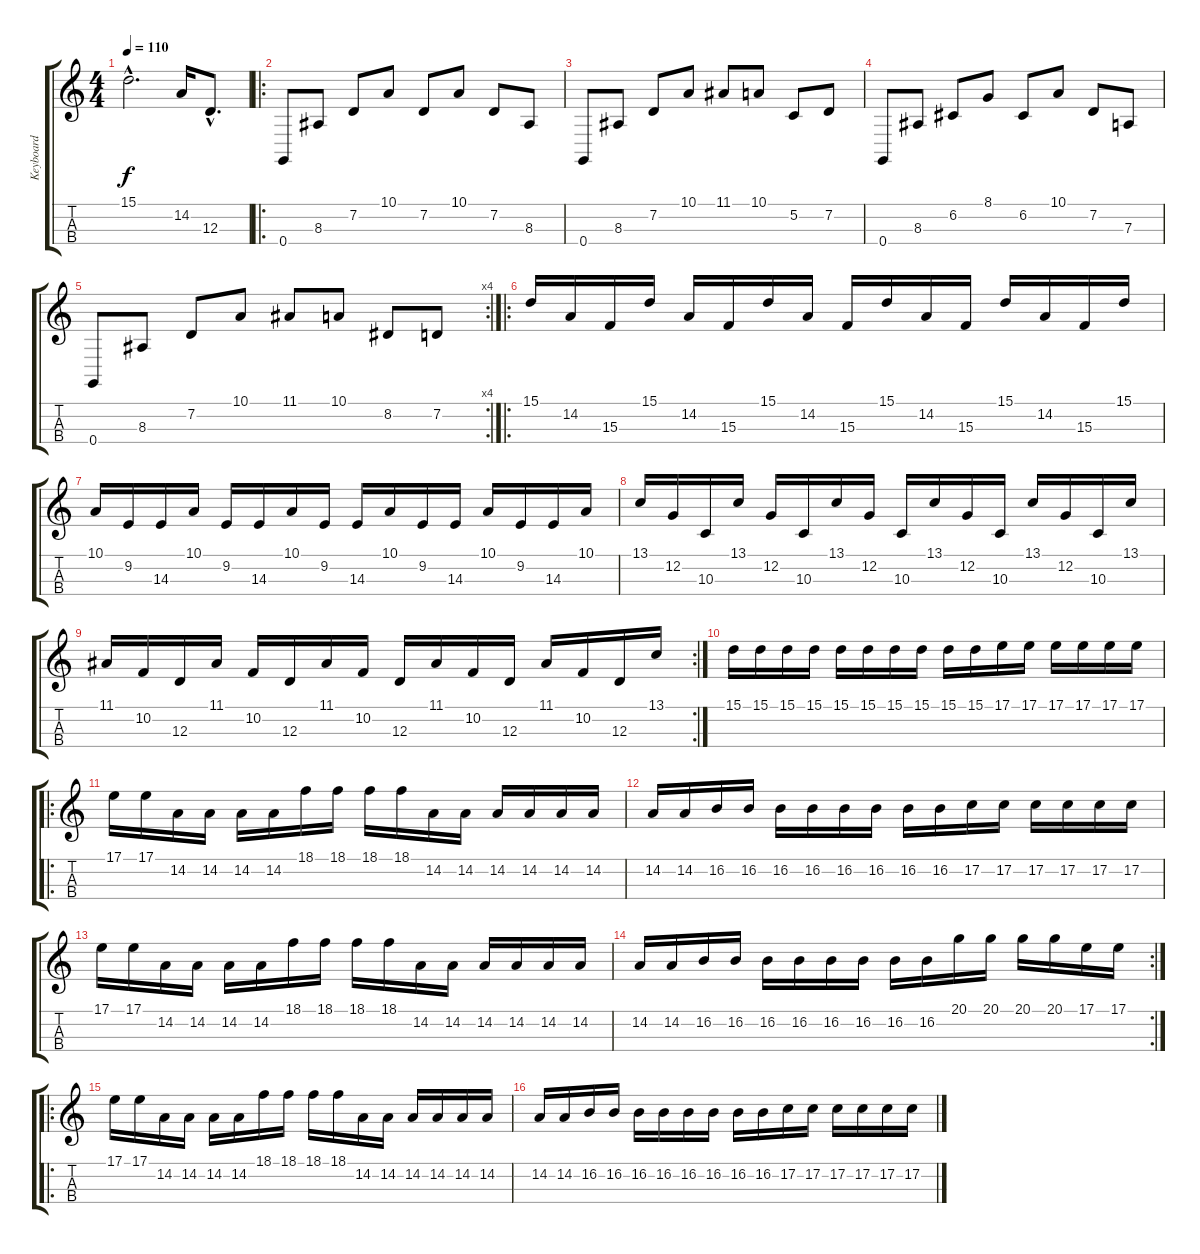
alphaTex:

\track ("Keyboard" "Keyboard") {instrument shamisen}
\staff {score tabs}
\tuning (B3 G3 D3 G2) {hide}
\ts (4 4)
\tempo 110
\clef g2
\ks c
15.1{hac}.2{d dy f} 14.2.16 12.3{hac}.8{d} |
\ro
0.4.8{volume 14} 8.3.8 7.2.8 10.1.8 7.2.8 10.1.8 7.2.8 8.3.8 |
0.4.8 8.3.8 7.2.8 10.1.8 11.1.8 10.1.8 5.2.8 7.2.8 |
0.4.8 8.3.8 6.2.8 8.1.8 6.2.8 10.1.8 7.2.8 7.3.8 |
\rc 4
0.4.8 8.3.8 7.2.8 10.1.8 11.1.8 10.1.8 8.2.8 7.2.8 |
\ro
15.1.16{volume 16} 14.2.16 15.3.16 15.1.16 14.2.16 15.3.16 15.1.16 14.2.16 15.3.16 15.1.16 14.2.16 15.3.16 15.1.16 14.2.16 15.3.16 15.1.16 |
10.1.16 9.2.16 14.3.16 10.1.16 9.2.16 14.3.16 10.1.16 9.2.16 14.3.16 10.1.16 9.2.16 14.3.16 10.1.16 9.2.16 14.3.16 10.1.16 |
13.1.16 12.2.16 10.3.16 13.1.16 12.2.16 10.3.16 13.1.16 12.2.16 10.3.16 13.1.16 12.2.16 10.3.16 13.1.16 12.2.16 10.3.16 13.1.16 |
\rc 2
11.1.16 10.2.16 12.3.16 11.1.16 10.2.16 12.3.16 11.1.16 10.2.16 12.3.16 11.1.16 10.2.16 12.3.16 11.1.16 10.2.16 12.3.16 13.1.16 |
15.1.16 15.1.16 15.1.16 15.1.16 15.1.16 15.1.16 15.1.16 15.1.16 15.1.16 15.1.16 17.1.16 17.1.16 17.1.16 17.1.16 17.1.16 17.1.16 |
\ro
17.1.16{volume 12} 17.1.16 14.2.16 14.2.16 14.2.16 14.2.16 18.1.16 18.1.16 18.1.16 18.1.16 14.2.16 14.2.16 14.2.16 14.2.16 14.2.16 14.2.16 |
14.2.16 14.2.16 16.2.16 16.2.16 16.2.16 16.2.16 16.2.16 16.2.16 16.2.16 16.2.16 17.2.16 17.2.16 17.2.16 17.2.16 17.2.16 17.2.16 |
17.1.16 17.1.16 14.2.16 14.2.16 14.2.16 14.2.16 18.1.16 18.1.16 18.1.16 18.1.16 14.2.16 14.2.16 14.2.16 14.2.16 14.2.16 14.2.16 |
\rc 2
14.2.16 14.2.16 16.2.16 16.2.16 16.2.16 16.2.16 16.2.16 16.2.16 16.2.16 16.2.16 20.1.16 20.1.16 20.1.16 20.1.16 17.1.16 17.1.16 |
\ro
17.1.16{volume 12} 17.1.16 14.2.16 14.2.16 14.2.16 14.2.16 18.1.16 18.1.16 18.1.16 18.1.16 14.2.16 14.2.16 14.2.16 14.2.16 14.2.16 14.2.16 |
14.2.16 14.2.16 16.2.16 16.2.16 16.2.16 16.2.16 16.2.16 16.2.16 16.2.16 16.2.16 17.2.16 17.2.16 17.2.16 17.2.16 17.2.16 17.2.16
